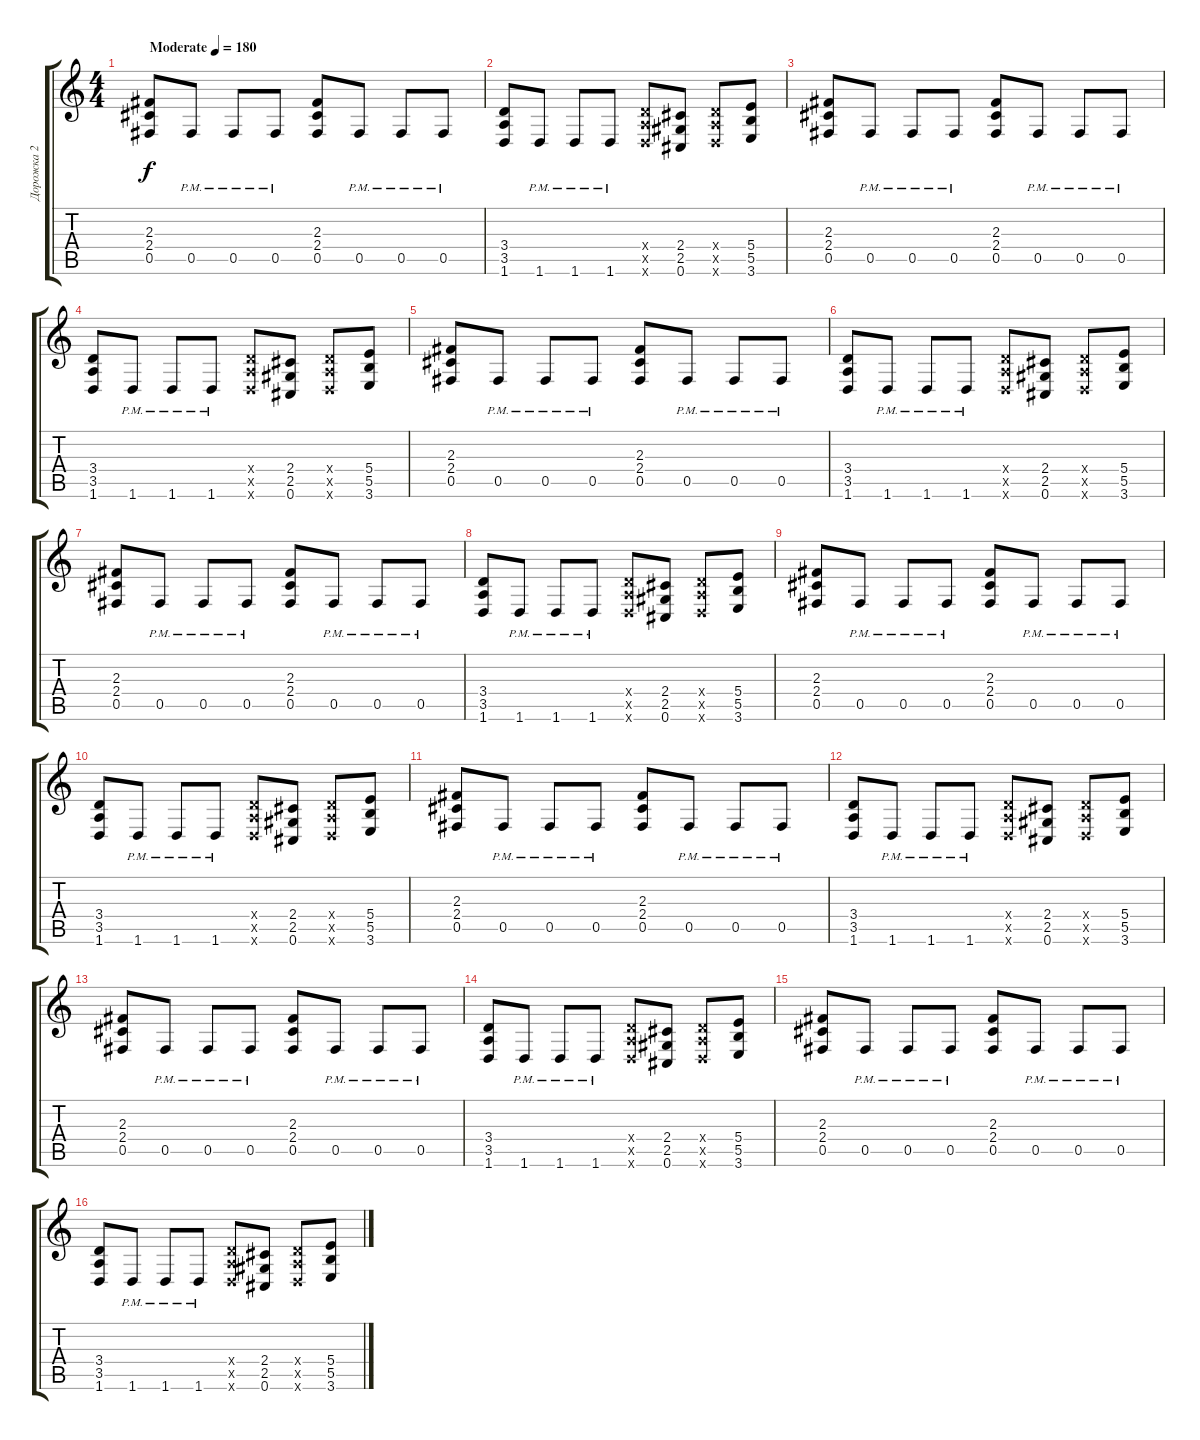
\track ("Дорожка 2" "Дорожка 2") {instrument overdrivenguitar}
\staff {score tabs}
\tuning (Db4 Ab3 E3 B2 Gb2 Db2) {hide}
\ts (4 4)
\tempo (180 "Moderate")
\clef g2
\ks c
(2.3 2.4 0.5).8{dy f instrument overdrivenguitar} 0.5{pm}.8 0.5{pm}.8 0.5{pm}.8 (2.3 2.4 0.5).8 0.5{pm}.8 0.5{pm}.8 0.5{pm}.8 |
(3.4 3.5 1.6).8 1.6{pm}.8 1.6{pm}.8 1.6{pm}.8 (3.4{x} 3.5{x} 1.6{x}).8 (2.4 2.5 0.6).8 (3.4{x} 3.5{x} 1.6{x}).8 (5.4 5.5 3.6).8 |
(2.3 2.4 0.5).8 0.5{pm}.8 0.5{pm}.8 0.5{pm}.8 (2.3 2.4 0.5).8 0.5{pm}.8 0.5{pm}.8 0.5{pm}.8 |
(3.4 3.5 1.6).8 1.6{pm}.8 1.6{pm}.8 1.6{pm}.8 (3.4{x} 3.5{x} 1.6{x}).8 (2.4 2.5 0.6).8 (3.4{x} 3.5{x} 1.6{x}).8 (5.4 5.5 3.6).8 |
(2.3 2.4 0.5).8 0.5{pm}.8 0.5{pm}.8 0.5{pm}.8 (2.3 2.4 0.5).8 0.5{pm}.8 0.5{pm}.8 0.5{pm}.8 |
(3.4 3.5 1.6).8 1.6{pm}.8 1.6{pm}.8 1.6{pm}.8 (3.4{x} 3.5{x} 1.6{x}).8 (2.4 2.5 0.6).8 (3.4{x} 3.5{x} 1.6{x}).8 (5.4 5.5 3.6).8 |
(2.3 2.4 0.5).8 0.5{pm}.8 0.5{pm}.8 0.5{pm}.8 (2.3 2.4 0.5).8 0.5{pm}.8 0.5{pm}.8 0.5{pm}.8 |
(3.4 3.5 1.6).8 1.6{pm}.8 1.6{pm}.8 1.6{pm}.8 (3.4{x} 3.5{x} 1.6{x}).8 (2.4 2.5 0.6).8 (3.4{x} 3.5{x} 1.6{x}).8 (5.4 5.5 3.6).8 |
(2.3 2.4 0.5).8 0.5{pm}.8 0.5{pm}.8 0.5{pm}.8 (2.3 2.4 0.5).8 0.5{pm}.8 0.5{pm}.8 0.5{pm}.8 |
(3.4 3.5 1.6).8 1.6{pm}.8 1.6{pm}.8 1.6{pm}.8 (3.4{x} 3.5{x} 1.6{x}).8 (2.4 2.5 0.6).8 (3.4{x} 3.5{x} 1.6{x}).8 (5.4 5.5 3.6).8 |
(2.3 2.4 0.5).8 0.5{pm}.8 0.5{pm}.8 0.5{pm}.8 (2.3 2.4 0.5).8 0.5{pm}.8 0.5{pm}.8 0.5{pm}.8 |
(3.4 3.5 1.6).8 1.6{pm}.8 1.6{pm}.8 1.6{pm}.8 (3.4{x} 3.5{x} 1.6{x}).8 (2.4 2.5 0.6).8 (3.4{x} 3.5{x} 1.6{x}).8 (5.4 5.5 3.6).8 |
(2.3 2.4 0.5).8 0.5{pm}.8 0.5{pm}.8 0.5{pm}.8 (2.3 2.4 0.5).8 0.5{pm}.8 0.5{pm}.8 0.5{pm}.8 |
(3.4 3.5 1.6).8 1.6{pm}.8 1.6{pm}.8 1.6{pm}.8 (3.4{x} 3.5{x} 1.6{x}).8 (2.4 2.5 0.6).8 (3.4{x} 3.5{x} 1.6{x}).8 (5.4 5.5 3.6).8 |
(2.3 2.4 0.5).8 0.5{pm}.8 0.5{pm}.8 0.5{pm}.8 (2.3 2.4 0.5).8 0.5{pm}.8 0.5{pm}.8 0.5{pm}.8 |
(3.4 3.5 1.6).8 1.6{pm}.8 1.6{pm}.8 1.6{pm}.8 (3.4{x} 3.5{x} 1.6{x}).8 (2.4 2.5 0.6).8 (3.4{x} 3.5{x} 1.6{x}).8 (5.4 5.5 3.6).8
